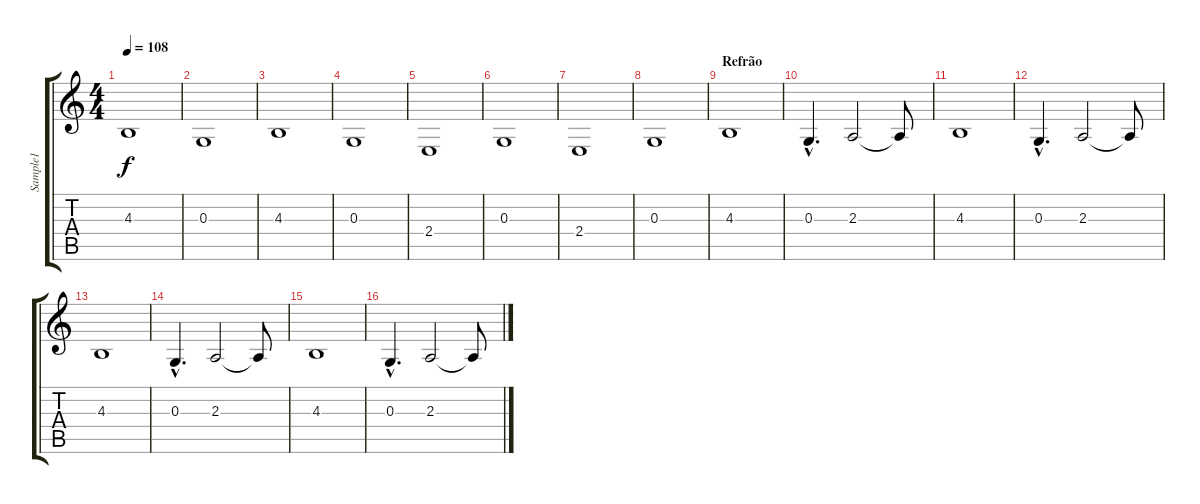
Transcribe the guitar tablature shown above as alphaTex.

\track ("Sample1" "Sample1") {instrument rockorgan}
\staff {score tabs}
\tuning (E4 B3 G3 D3 A2 E2) {hide}
\ts (4 4)
\tempo 108
\clef g2
\ks c
4.3.1{dy f} |
0.3.1 |
4.3.1 |
0.3.1 |
2.4.1 |
0.3.1 |
2.4.1 |
0.3.1 |
\section ("" "Refrão")
4.3.1 |
0.3{hac}.4{d} 2.3.2 2.3{t}.8 |
4.3.1 |
0.3{hac}.4{d} 2.3.2 2.3{t}.8 |
4.3.1 |
0.3{hac}.4{d} 2.3.2 2.3{t}.8 |
4.3.1 |
0.3{hac}.4{d} 2.3.2 2.3{t}.8
